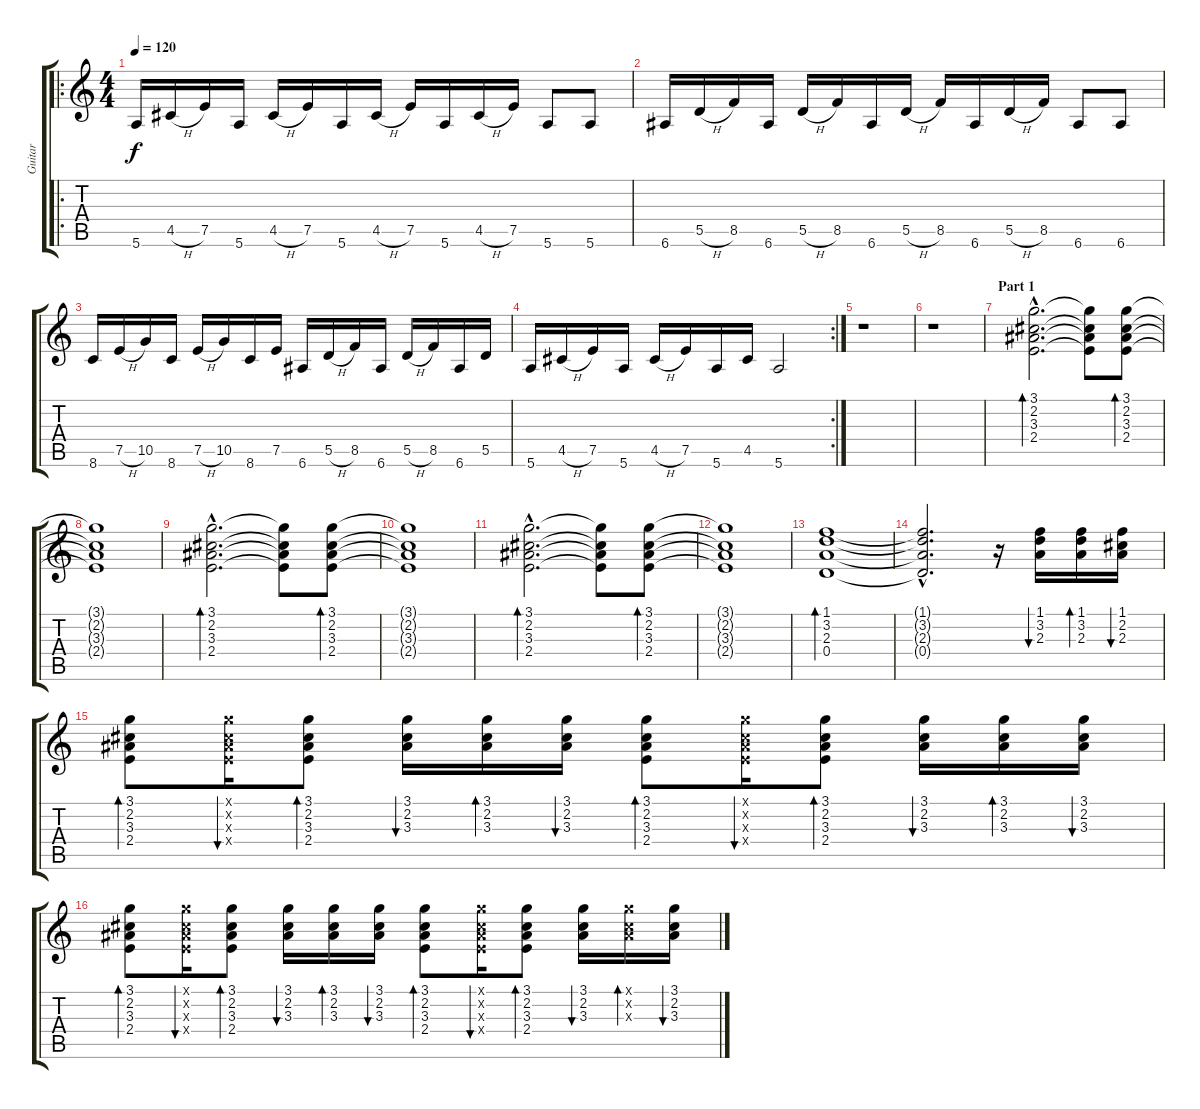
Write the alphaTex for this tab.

\track ("Guitar" "Guitar") {instrument acousticguitarnylon}
\staff {score tabs}
\tuning (E4 B3 G3 D3 A2 E2) {hide}
\ro
\ts (4 4)
\tempo 120
\clef g2
\ks c
5.6.16{dy f instrument acousticguitarnylon} 4.5{h}.16 7.5.16 5.6.16 4.5{h}.16 7.5.16 5.6.16 4.5{h}.16 7.5.16 5.6.16 4.5{h}.16 7.5.16 5.6.8 5.6.8 |
6.6.16 5.5{h}.16 8.5.16 6.6.16 5.5{h}.16 8.5.16 6.6.16 5.5{h}.16 8.5.16 6.6.16 5.5{h}.16 8.5.16 6.6.8 6.6.8 |
8.6.16 7.5{h}.16 10.5.16 8.6.16 7.5{h}.16 10.5.16 8.6.16 7.5.16 6.6.16 5.5{h}.16 8.5.16 6.6.16 5.5{h}.16 8.5.16 6.6.16 5.5.16 |
\rc 2
5.6.16 4.5{h}.16 7.5.16 5.6.16 4.5{h}.16 7.5.16 5.6.16 4.5.16 5.6.2 |
r.1 |
r.1 |
\section ("" "Part 1")
(3.1{hac} 2.2{hac} 3.3{hac} 2.4{hac}).2{d bd 240} (3.1{t} 2.2{t} 3.3{t} 2.4{t}).8 (3.1 2.2 3.3 2.4).8{bd 60} |
(3.1{t} 2.2{t} 3.3{t} 2.4{t}).1 |
(3.1{hac} 2.2{hac} 3.3{hac} 2.4{hac}).2{d bd 240} (3.1{t} 2.2{t} 3.3{t} 2.4{t}).8 (3.1 2.2 3.3 2.4).8{bd 60} |
(3.1{t} 2.2{t} 3.3{t} 2.4{t}).1 |
(3.1{hac} 2.2{hac} 3.3{hac} 2.4{hac}).2{d bd 240} (3.1{t} 2.2{t} 3.3{t} 2.4{t}).8 (3.1 2.2 3.3 2.4).8{bd 60} |
(3.1{t} 2.2{t} 3.3{t} 2.4{t}).1 |
(1.1 3.2 2.3 0.4).1{bd 240} |
(1.1{hac t} 3.2{hac t} 2.3{hac t} 0.4{hac t}).2{d} r.16 (1.1 3.2 2.3).16{bu 30} (1.1 3.2 2.3).16{bd 30} (1.1 2.2 2.3).16{bu 30} |
(3.1 2.2 3.3 2.4).8{bd 30} (3.1{x} 2.2{x} 3.3{x} 2.4{x}).16{bu 30} (3.1 2.2 3.3 2.4).8{bd 30} (3.1 2.2 3.3).16{bu 30} (3.1 2.2 3.3).16{bd 30} (3.1 2.2 3.3).16{bu 30} (3.1 2.2 3.3 2.4).8{bd 30} (3.1{x} 2.2{x} 3.3{x} 2.4{x}).16{bu 30} (3.1 2.2 3.3 2.4).8{bd 30} (3.1 2.2 3.3).16{bu 30} (3.1 2.2 3.3).16{bd 30} (3.1 2.2 3.3).16{bu 30} |
(3.1 2.2 3.3 2.4).8{bd 30} (3.1{x} 2.2{x} 3.3{x} 2.4{x}).16{bu 30} (3.1 2.2 3.3 2.4).8{bd 30} (3.1 2.2 3.3).16{bu 30} (3.1 2.2 3.3).16{bd 30} (3.1 2.2 3.3).16{bu 30} (3.1 2.2 3.3 2.4).8{bd 30} (3.1{x} 2.2{x} 3.3{x} 2.4{x}).16{bu 30} (3.1 2.2 3.3 2.4).8{bd 30} (3.1 2.2 3.3).16{bu 30} (3.1{x} 2.2{x} 3.3{x}).16{bd 30} (3.1 2.2 3.3).16{bu 30}
